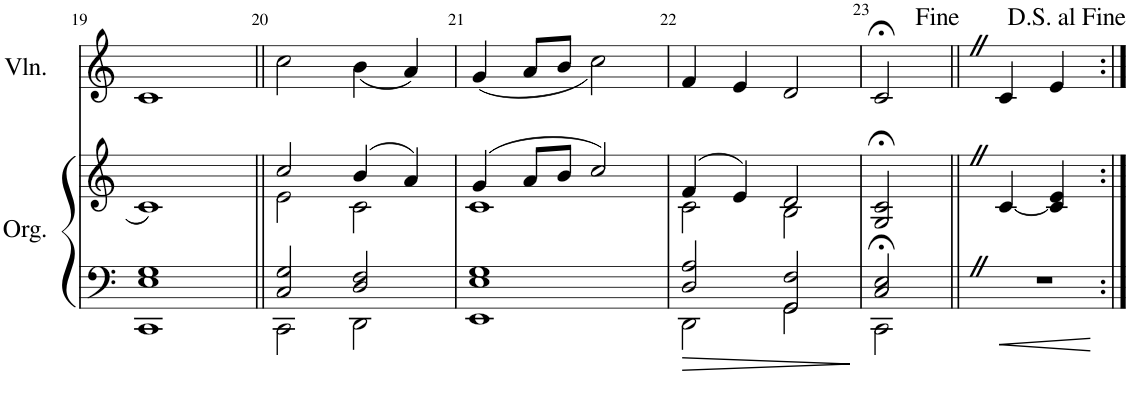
**kern	**kern	**kern
*part2	*part2	*part1
*staff3	*staff2	*staff1
*I"Orgue	*	*I"Violon
*I'Org.	*	*I'Vln.
!!LO:PB:g=z
*clefF4	*clefG2	*clefG2
*k[]	*k[]	*k[]
*M4/4	*M4/4	*M4/4
*met(c)	*met(c)	*met(c)
=19	=19	=19
1CC 1E 1G	1c	1c
=20||	=20||	=20||
*^	*^	*
2C/ 2G/	2CC\	2cc/	2e\	2cc\
2D/ 2F/	2DD\	(4b/	2c\	(<4b\
.	.	4a/)	.	4a/)
=21	=21	=21	=21	=21
1E 1G	1EE	(4g/	1c	(<4g/
.	.	8a/L	.	8a/L
.	.	8b/J	.	8b/J
.	.	2cc/)	.	2cc\)
=22	=22	=22	=22	=22
2D/ 2A/	2DD\	(4f/	2c\	4f/
.	.	4e/)	.	4e/
2GG/ 2F/	2GG\	2d/	2B\	2d/
*	*	*v	*v	*
=23	=23	=23	=23
2C/;< 2E/;<	2CC\	2G/;< 2c/;<	2c;</
*v	*v	*	*
=24||	=24||	=24||
1r	[4c/	4c/
.	4c/] 4e/	4e/
.	2ryy	2ryy
=:|!	=:|!	=:|!
*-	*-	*-
